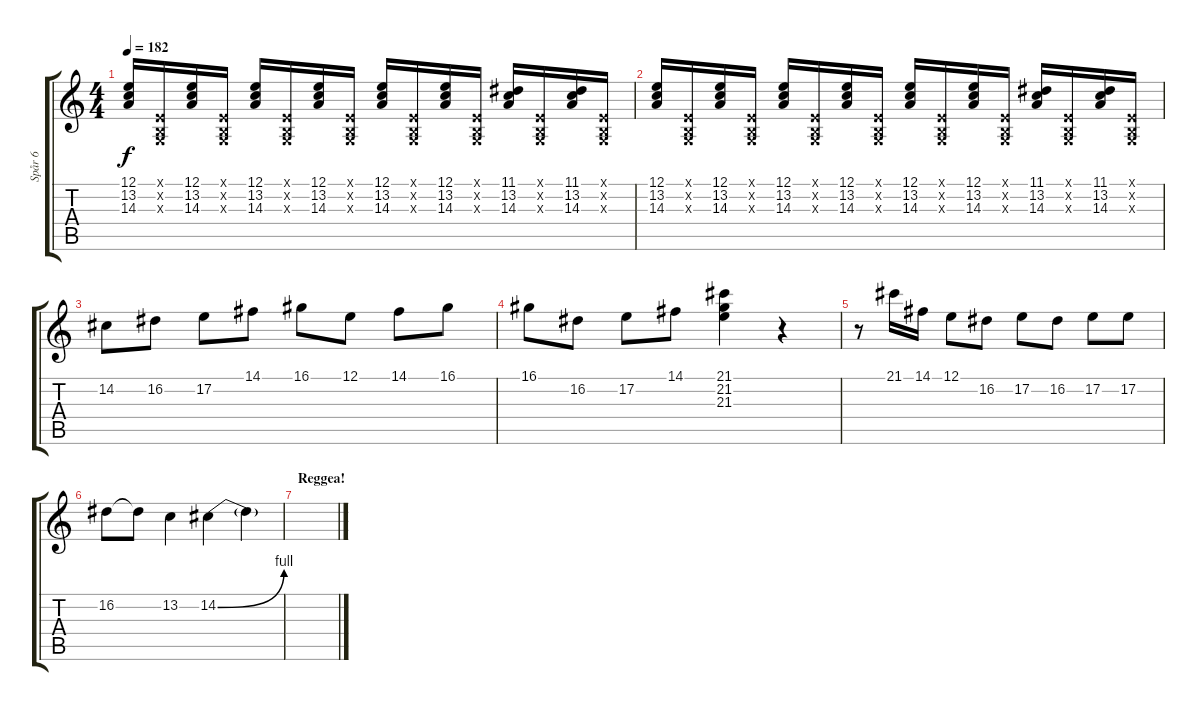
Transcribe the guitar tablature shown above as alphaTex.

\track ("Spår 6" "Spår 6") {instrument harmonica}
\staff {score tabs}
\tuning (E4 B3 G3 D3 A2 E2) {hide}
\ts (4 4)
\tempo 182
\clef g2
\ks c
(12.1 13.2 14.3).16{dy f} (0.1{x} 0.2{x} 0.3{x}).16 (12.1 13.2 14.3).16 (0.1{x} 0.2{x} 0.3{x}).16 (12.1 13.2 14.3).16 (0.1{x} 0.2{x} 0.3{x}).16 (12.1 13.2 14.3).16 (0.1{x} 0.2{x} 0.3{x}).16 (12.1 13.2 14.3).16 (0.1{x} 0.2{x} 0.3{x}).16 (12.1 13.2 14.3).16 (0.1{x} 0.2{x} 0.3{x}).16 (11.1 13.2 14.3).16 (0.1{x} 0.2{x} 0.3{x}).16 (11.1 13.2 14.3).16 (0.1{x} 0.2{x} 0.3{x}).16 |
(12.1 13.2 14.3).16 (0.1{x} 0.2{x} 0.3{x}).16 (12.1 13.2 14.3).16 (0.1{x} 0.2{x} 0.3{x}).16 (12.1 13.2 14.3).16 (0.1{x} 0.2{x} 0.3{x}).16 (12.1 13.2 14.3).16 (0.1{x} 0.2{x} 0.3{x}).16 (12.1 13.2 14.3).16 (0.1{x} 0.2{x} 0.3{x}).16 (12.1 13.2 14.3).16 (0.1{x} 0.2{x} 0.3{x}).16 (11.1 13.2 14.3).16 (0.1{x} 0.2{x} 0.3{x}).16 (11.1 13.2 14.3).16 (0.1{x} 0.2{x} 0.3{x}).16 |
14.2.8 16.2.8 17.2.8 14.1.8 16.1.8 12.1.8 14.1.8 16.1.8 |
16.1.8 16.2.8 17.2.8 14.1.8 (21.1 21.2 21.3).4 r.4 |
r.8 21.1.16 14.1.16 12.1.8 16.2.8 17.2.8 16.2.8 17.2.8 17.2.8 |
16.2.8 16.2{t}.8 13.2.4 14.2{be (bend 0 0 60 4)}.4 14.2{t}.4 |
\section ("" "Reggea!")
